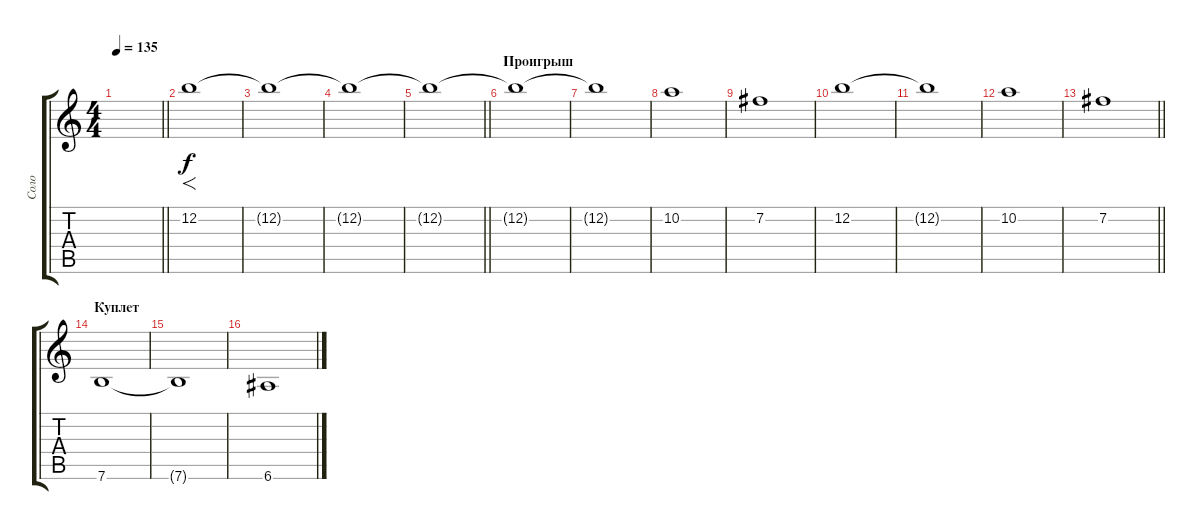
\track ("Соло" "Соло") {instrument distortionguitar}
\staff {score tabs}
\tuning (E4 B3 G3 D3 A2 E2) {hide}
\ts (4 4)
\tempo 135
\clef g2
\barLineRight lightlight
\ks c
|
\section ("" " ")
12.2.1{f} |
12.2{t}.1 |
12.2{t}.1 |
\barLineRight lightlight
12.2{t}.1 |
\section ("" "Проигрыш")
12.2{t}.1 |
12.2{t}.1 |
10.2.1 |
7.2.1 |
12.2.1 |
12.2{t}.1 |
10.2.1 |
\barLineRight lightlight
7.2.1 |
\section ("" "Куплет")
7.6.1 |
7.6{t}.1 |
6.6.1
